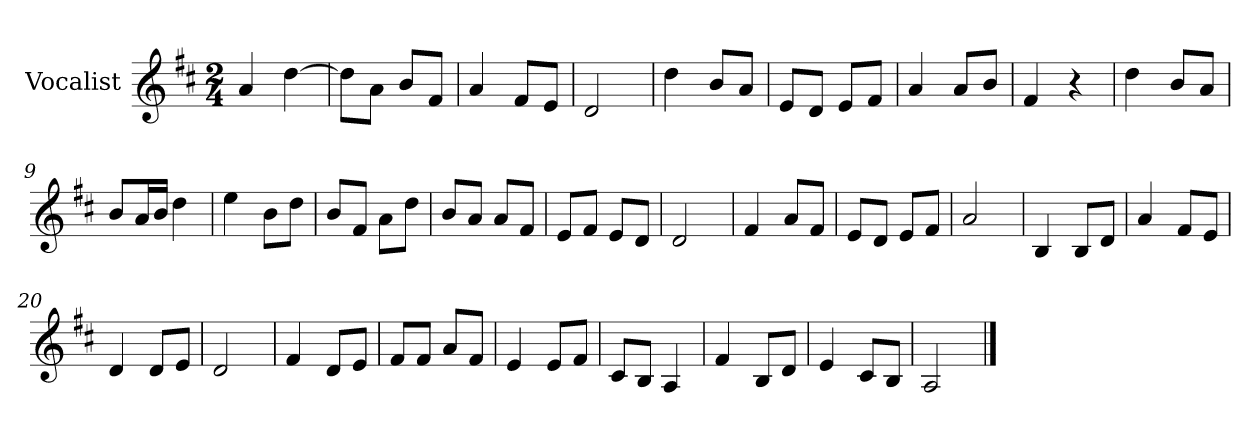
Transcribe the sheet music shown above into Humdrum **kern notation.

**kern
*part1
*staff1
*I"Vocalist
*k[f#c#]
*D:
*M2/4
=
4a
[4dd
=1
8ddL]
8aJ
8bL
8f#J
=2
4a
8f#L
8eJ
=3
2d
=4
4dd
8bL
8aJ
=5
8eL
8dJ
8eL
8f#J
=6
4a
8aL
8bJ
=7
4f#
4r
=8
4dd
8bL
8aJ
=9
8bL
16aL
16bJJ
4dd
=10
4ee
8bL
8ddJ
=11
8bL
8f#J
8aL
8ddJ
=12
8bL
8aJ
8aL
8f#J
=13
8eL
8f#J
8eL
8dJ
=14
2d
=15
4f#
8aL
8f#J
=16
8eL
8dJ
8eL
8f#J
=17
2a
=18
4B
8BL
8dJ
=19
4a
8f#L
8eJ
=20
4d
8dL
8eJ
=21
2d
=22
4f#
8dL
8eJ
=23
8f#L
8f#J
8aL
8f#J
=24
4e
8eL
8f#J
=25
8c#L
8BJ
4A
=26
4f#
8BL
8dJ
=27
4e
8c#L
8BJ
=28
2A
==
*-
